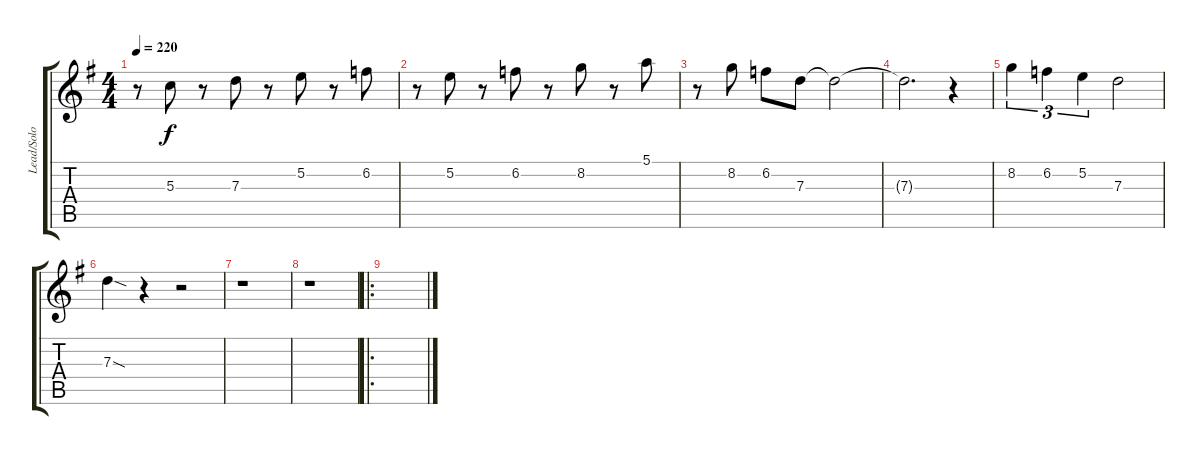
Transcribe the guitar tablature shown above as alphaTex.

\track ("Lead/Solo" "Lead/Solo") {instrument distortionguitar}
\staff {score tabs}
\tuning (E4 B3 G3 D3 A2 E2) {hide}
\ts (4 4)
\tempo 220
\clef g2
\ks g
r.8{dy f} 5.3.8 r.8 7.3.8 r.8 5.2.8 r.8 6.2.8 |
r.8 5.2.8 r.8 6.2.8 r.8 8.2.8 r.8 5.1.8 |
r.8 8.2.8 6.2.8 7.3.8 7.3{t}.2 |
7.3{t}.2{d} r.4 |
8.2.4{tu (3 2)} 6.2.4{tu (3 2)} 5.2.4{tu (3 2)} 7.3.2 |
7.3{sod}.4 r.4 r.2 |
r.1 |
r.1 |
\ro
